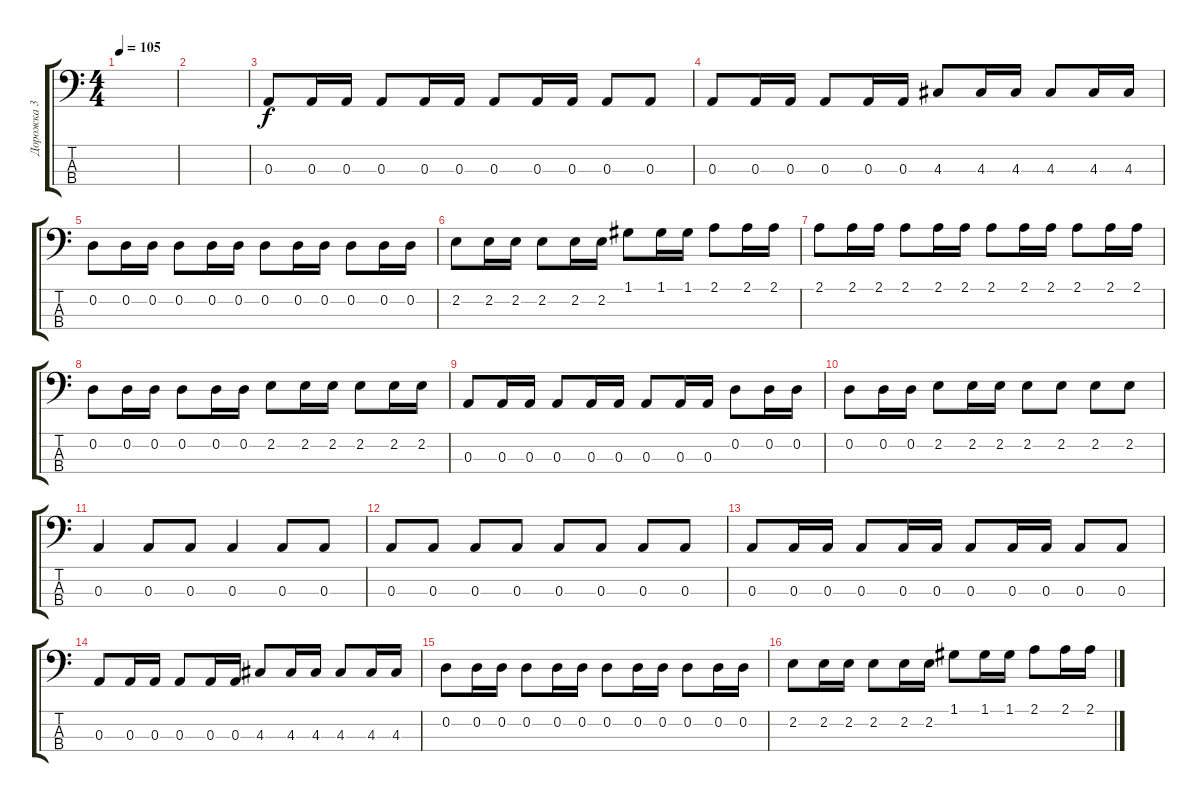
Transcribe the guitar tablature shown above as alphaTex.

\track ("Дорожка 3" "Дорожка 3") {instrument electricguitarmuted}
\staff {score tabs}
\tuning (G2 D2 A1 E1) {hide}
\ts (4 4)
\tempo 105
\clef f4
\ks c
|
|
0.3.8{instrument electricguitarmuted} 0.3.16 0.3.16 0.3.8 0.3.16 0.3.16 0.3.8 0.3.16 0.3.16 0.3.8 0.3.8 |
0.3.8 0.3.16 0.3.16 0.3.8 0.3.16 0.3.16 4.3.8 4.3.16 4.3.16 4.3.8 4.3.16 4.3.16 |
0.2.8 0.2.16 0.2.16 0.2.8 0.2.16 0.2.16 0.2.8 0.2.16 0.2.16 0.2.8 0.2.16 0.2.16 |
2.2.8 2.2.16 2.2.16 2.2.8 2.2.16 2.2.16 1.1.8 1.1.16 1.1.16 2.1.8 2.1.16 2.1.16 |
2.1.8 2.1.16 2.1.16 2.1.8 2.1.16 2.1.16 2.1.8 2.1.16 2.1.16 2.1.8 2.1.16 2.1.16 |
0.2.8 0.2.16 0.2.16 0.2.8 0.2.16 0.2.16 2.2.8 2.2.16 2.2.16 2.2.8 2.2.16 2.2.16 |
0.3.8 0.3.16 0.3.16 0.3.8 0.3.16 0.3.16 0.3.8 0.3.16 0.3.16 0.2.8 0.2.16 0.2.16 |
0.2.8 0.2.16 0.2.16 2.2.8 2.2.16 2.2.16 2.2.8 2.2.8 2.2.8 2.2.8 |
0.3.4 0.3.8 0.3.8 0.3.4 0.3.8 0.3.8 |
0.3.8 0.3.8 0.3.8 0.3.8 0.3.8 0.3.8 0.3.8 0.3.8 |
0.3.8 0.3.16 0.3.16 0.3.8 0.3.16 0.3.16 0.3.8 0.3.16 0.3.16 0.3.8 0.3.8 |
0.3.8 0.3.16 0.3.16 0.3.8 0.3.16 0.3.16 4.3.8 4.3.16 4.3.16 4.3.8 4.3.16 4.3.16 |
0.2.8 0.2.16 0.2.16 0.2.8 0.2.16 0.2.16 0.2.8 0.2.16 0.2.16 0.2.8 0.2.16 0.2.16 |
2.2.8 2.2.16 2.2.16 2.2.8 2.2.16 2.2.16 1.1.8 1.1.16 1.1.16 2.1.8 2.1.16 2.1.16
